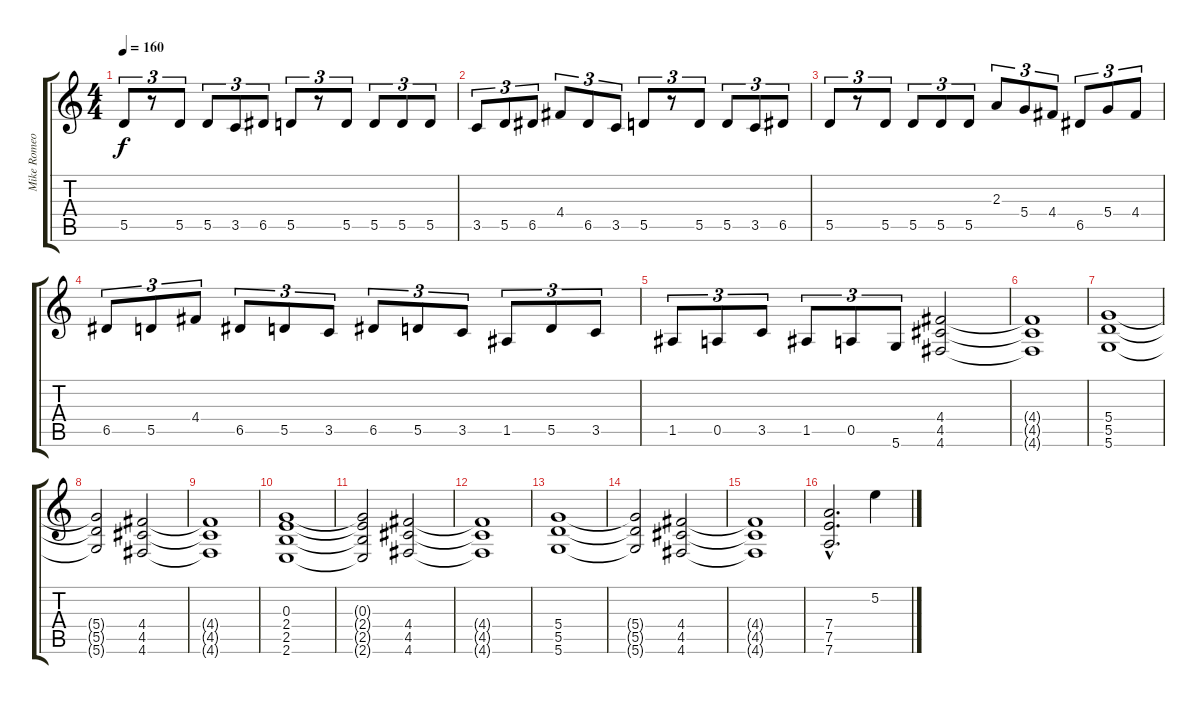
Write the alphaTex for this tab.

\track ("Mike Romeo (Guitar)" "Mike Romeo") {instrument distortionguitar}
\staff {score tabs}
\tuning (E4 B3 G3 D3 A2 D2) {hide}
\ts (4 4)
\tempo 160
\clef g2
\ks c
5.5.8{tu (3 2) dy f} r.8{tu (3 2)} 5.5.8{tu (3 2)} 5.5.8{tu (3 2)} 3.5.8{tu (3 2)} 6.5.8{tu (3 2)} 5.5.8{tu (3 2)} r.8{tu (3 2)} 5.5.8{tu (3 2)} 5.5.8{tu (3 2)} 5.5.8{tu (3 2)} 5.5.8{tu (3 2)} |
3.5.8{tu (3 2)} 5.5.8{tu (3 2)} 6.5.8{tu (3 2)} 4.4.8{tu (3 2)} 6.5.8{tu (3 2)} 3.5.8{tu (3 2)} 5.5.8{tu (3 2)} r.8{tu (3 2)} 5.5.8{tu (3 2)} 5.5.8{tu (3 2)} 3.5.8{tu (3 2)} 6.5.8{tu (3 2)} |
5.5.8{tu (3 2)} r.8{tu (3 2)} 5.5.8{tu (3 2)} 5.5.8{tu (3 2)} 5.5.8{tu (3 2)} 5.5.8{tu (3 2)} 2.3.8{tu (3 2)} 5.4.8{tu (3 2)} 4.4.8{tu (3 2)} 6.5.8{tu (3 2)} 5.4.8{tu (3 2)} 4.4.8{tu (3 2)} |
6.5.8{tu (3 2)} 5.5.8{tu (3 2)} 4.4.8{tu (3 2)} 6.5.8{tu (3 2)} 5.5.8{tu (3 2)} 3.5.8{tu (3 2)} 6.5.8{tu (3 2)} 5.5.8{tu (3 2)} 3.5.8{tu (3 2)} 1.5.8{tu (3 2)} 5.5.8{tu (3 2)} 3.5.8{tu (3 2)} |
1.5.8{tu (3 2)} 0.5.8{tu (3 2)} 3.5.8{tu (3 2)} 1.5.8{tu (3 2)} 0.5.8{tu (3 2)} 5.6.8{tu (3 2)} (4.4 4.5 4.6).2 |
(4.4{t} 4.5{t} 4.6{t}).1 |
(5.4 5.5 5.6).1 |
(5.4{t} 5.5{t} 5.6{t}).2 (4.4 4.5 4.6).2 |
(4.4{t} 4.5{t} 4.6{t}).1 |
(0.3 2.4 2.5 2.6).1 |
(0.3{t} 2.4{t} 2.5{t} 2.6{t}).2 (4.4 4.5 4.6).2 |
(4.4{t} 4.5{t} 4.6{t}).1 |
(5.4 5.5 5.6).1 |
(5.4{t} 5.5{t} 5.6{t}).2 (4.4 4.5 4.6).2 |
(4.4{t} 4.5{t} 4.6{t}).1 |
(7.4 7.5 7.6{hac}).2{d} 5.2.4
